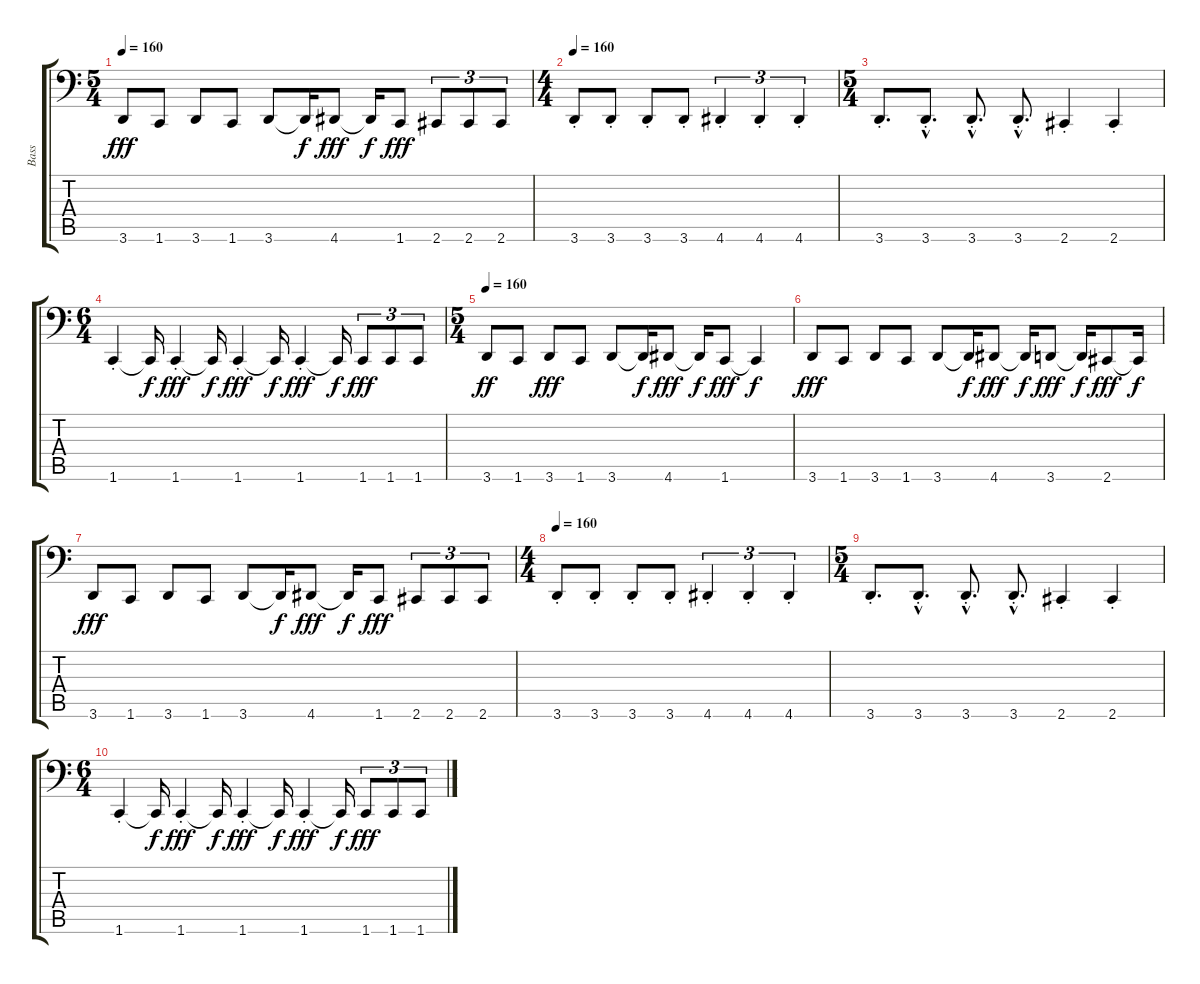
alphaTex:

\track ("Bass" "Bass") {instrument electricbassfinger}
\staff {score tabs}
\tuning (C3 G2 D2 A1 E1 B0) {hide}
\ts (5 4)
\tempo 160
\clef f4
\ks c
3.6.8{dy fff} 1.6.8 3.6.8 1.6.8 3.6.8 3.6{t}.16{dy f} 4.6.8{dy fff} 4.6{t}.16{dy f} 1.6.8{dy fff} 2.6.8{tu (3 2)} 2.6.8{tu (3 2)} 2.6.8{tu (3 2)} |
\ts (4 4)
\tempo 160
3.6{st}.8 3.6{st}.8 3.6{st}.8 3.6{st}.8 4.6{st}.4{tu (3 2)} 4.6{st}.4{tu (3 2)} 4.6{st}.4{tu (3 2)} |
\ts (5 4)
3.6{st}.8{d} 3.6{hac st}.8{d} 3.6{hac st}.8{d} 3.6{hac st}.8{d} 2.6{st}.4 2.6{st}.4 |
\ts (6 4)
1.6{st}.4 1.6{t}.16{dy f} 1.6{st}.4{dy fff} 1.6{t}.16{dy f} 1.6{st}.4{dy fff} 1.6{t}.16{dy f} 1.6{st}.4{dy fff} 1.6{t}.16{dy f} 1.6.8{tu (3 2) dy fff} 1.6.8{tu (3 2)} 1.6.8{tu (3 2)} |
\ts (5 4)
\tempo 160
3.6.8{dy ff instrument electricbassfinger} 1.6.8 3.6.8{dy fff} 1.6.8 3.6.8 3.6{t}.16{dy f} 4.6.8{dy fff} 4.6{t}.16{dy f} 1.6.8{dy fff} 1.6{t}.4{dy f} |
3.6.8{dy fff} 1.6.8 3.6.8 1.6.8 3.6.8 3.6{t}.16{dy f} 4.6.8{dy fff} 4.6{t}.16{dy f} 3.6.8{dy fff} 3.6{t}.16{dy f} 2.6.8{dy fff} 2.6{t}.16{dy f} |
3.6.8{dy fff} 1.6.8 3.6.8 1.6.8 3.6.8 3.6{t}.16{dy f} 4.6.8{dy fff} 4.6{t}.16{dy f} 1.6.8{dy fff} 2.6.8{tu (3 2)} 2.6.8{tu (3 2)} 2.6.8{tu (3 2)} |
\ts (4 4)
\tempo 160
3.6{st}.8 3.6{st}.8 3.6{st}.8 3.6{st}.8 4.6{st}.4{tu (3 2)} 4.6{st}.4{tu (3 2)} 4.6{st}.4{tu (3 2)} |
\ts (5 4)
3.6{st}.8{d} 3.6{hac st}.8{d} 3.6{hac st}.8{d} 3.6{hac st}.8{d} 2.6{st}.4 2.6{st}.4 |
\ts (6 4)
1.6{st}.4 1.6{t}.16{dy f} 1.6{st}.4{dy fff} 1.6{t}.16{dy f} 1.6{st}.4{dy fff} 1.6{t}.16{dy f} 1.6{st}.4{dy fff} 1.6{t}.16{dy f} 1.6.8{tu (3 2) dy fff} 1.6.8{tu (3 2)} 1.6.8{tu (3 2)}
